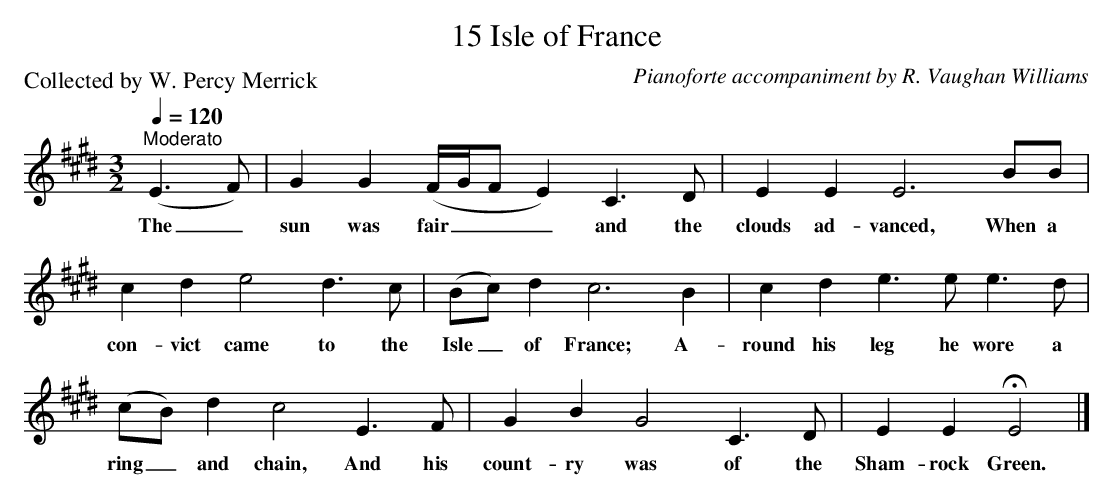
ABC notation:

X:1
T:15 Isle of France
C:Pianoforte accompaniment by R. Vaughan Williams
P:Collected by W. Percy Merrick
L:1/8
Q:1/4=120
M:3/2
K:E
"^Moderato" (E3 F) | G2 G2 (F/G/F E2) C3 D | E2 E2 E6 BB |$ c2 d2 e4 d3 c | (Bc) d2 c6 B2 |
w: The _|sun was fair _ _ _ and the|clouds ad- vanced, When a|con- vict came to the|~Isle _ of France; A-|
c2 d2 e3 e e3 d |$ (cB) d2 c4 E3 F | G2 B2 G4 C3 D | E2 E2 !fermata!E4 |]
w: round his leg he wore a|ring _ and chain, And his|count- ry was of the|Sham- rock Green.|
